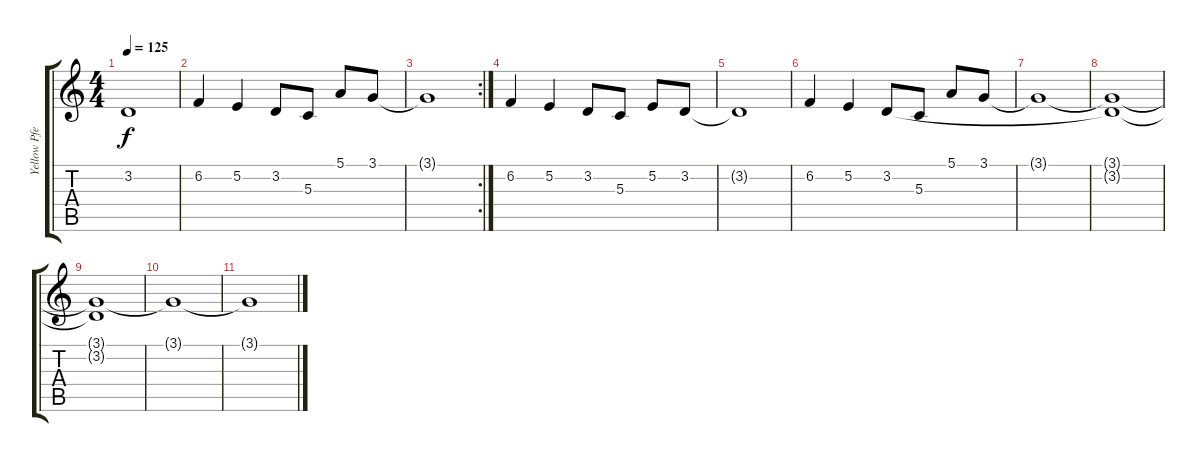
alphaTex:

\track ("Yellow Pfeifer" "Yellow Pfe") {instrument bagpipe}
\staff {score tabs}
\tuning (E4 B3 G3 D3 A2 E2) {hide}
\ts (4 4)
\tempo 125
\clef g2
\ks c
3.2{t}.1{dy f} |
6.2.4 5.2.4 3.2.8 5.3.8 5.1.8 3.1.8 |
\rc 2
3.1{t}.1 |
6.2.4 5.2.4 3.2.8 5.3.8 5.2.8 3.2.8 |
3.2{t}.1 |
6.2.4 5.2.4 3.2.8 5.3.8 5.1.8 3.1.8 |
3.1{t}.1 |
(3.1{t} 3.2{t}).1{volume 14} |
(3.1{t} 3.2{t}).1 |
3.1{t}.1 |
3.1{t}.1{volume 11}
